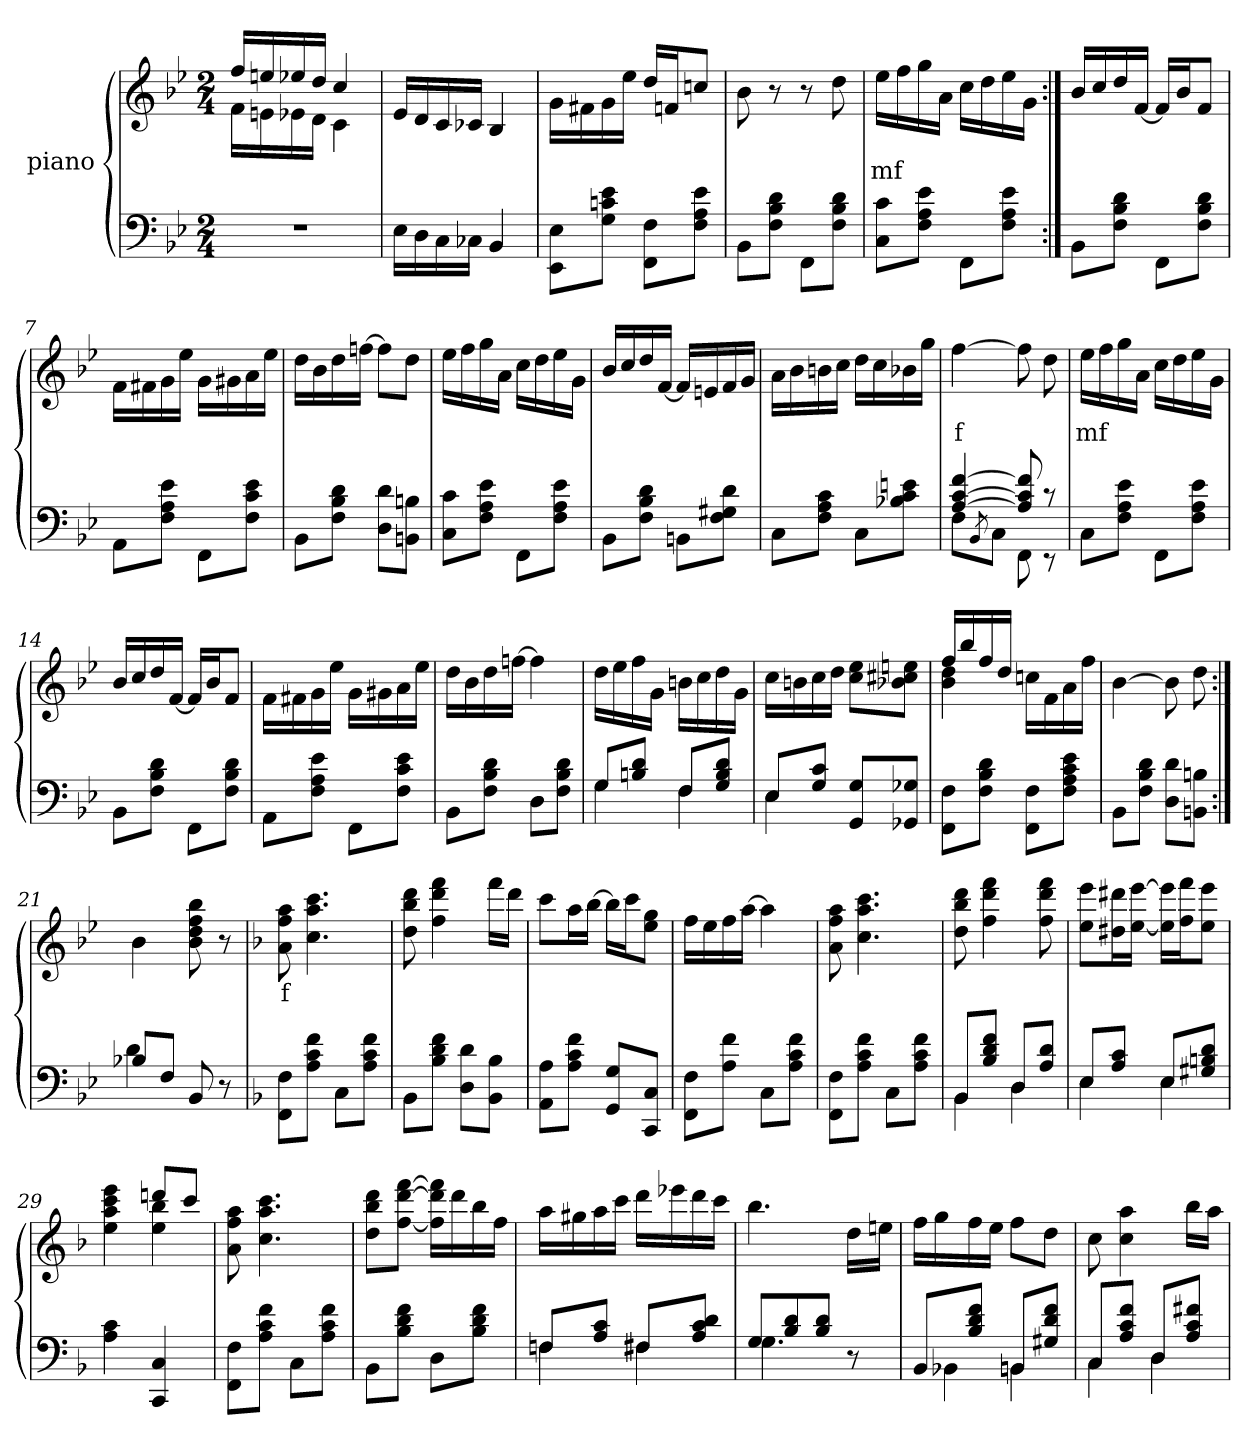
**kern	**kern	**text
*part2	*part1	*part1
*staff2	*staff1	*staff1
*I"piano	*I"piano	*
*clefF4	*clefG2	*
*k[b-e-]	*k[b-e-]	*
*B-:	*B-:	*
*M2/4	*M2/4	*
=1	=1	=1
*	*^	*
2r	16ffLL	16fLL	.
.	16een	16en	.
.	16ee-X	16e-X	.
.	16ddJJ	16dJJ	.
.	4cc	4c	.
*	*v	*v	*
=2	=2	=2
16E-LL	16e-LL	.
16D	16d	.
16C	16c	.
16C-XJJ	16c-XJJ	.
4BB-	4B-	.
=3	=3	=3
8E- 8EE-L	16gLL	.
.	16f#X	.
8e- 8cn 8GJ	16g	.
.	16ee-JJ	.
8F 8FFL	16ddLL	.
.	16fnJ	.
8e- 8A 8FJ	8ccnJ	.
=4	=4	=4
8BB-L	8b-	.
8d 8B- 8FJ	8r	.
8FFL	8r	.
8d 8B- 8FJ	8dd	.
=5	=5	=5
8c 8CL	16ee-LL	mf
.	16ff	.
8e- 8A 8FJ	16gg	.
.	16aJJ	.
8FFL	16ccLL	.
.	16dd	.
8e- 8A 8FJ	16ee-	.
.	16gJJ	.
=6:|!	=6:|!	=6:|!
8BB-L	16b-LL	.
.	16cc	.
8d 8B- 8FJ	16dd	.
.	[16fJJ	.
8FFL	16fLL]	.
.	16b-J	.
8d 8B- 8FJ	8fJ	.
=7	=7	=7
8AAL	16fLL	.
.	16f#X	.
8e- 8A 8FJ	16g	.
.	16ee-JJ	.
8FFL	16gLL	.
.	16g#X	.
8e- 8c 8FJ	16a	.
.	16ee-JJ	.
=8	=8	=8
8BB-L	16ddLL	.
.	16b-	.
8d 8B- 8FJ	16dd	.
.	[16ffnJJ	.
8d 8DL	8ffL]	.
8Bn 8BBnJ	8ddJ	.
=9	=9	=9
8c 8CL	16ee-LL	.
.	16ff	.
8e- 8A 8FJ	16gg	.
.	16aJJ	.
8FFL	16ccLL	.
.	16dd	.
8e- 8A 8FJ	16ee-	.
.	16gJJ	.
=10	=10	=10
8BB-L	16b-LL	.
.	16cc	.
8d 8B- 8FJ	16dd	.
.	[16fJJ	.
8BBnL	16fLL]	.
.	16en	.
8d 8G#X 8FJ	16f	.
.	16gJJ	.
=11	=11	=11
8CL	16aLL	.
.	16b-	.
8c 8A 8FJ	16bn	.
.	16ccJJ	.
8CL	16ddLL	.
.	16cc	.
8en 8c 8B-XJ	16b-X	.
.	16ggJJ	.
=12	=12	=12
*^	*	*
[4f [4c [4A	8FL	[4ff	f
.	8qBB-	.	.
.	8CJ	.	.
8f] 8c] 8A]	8FF	8ff]	.
8r	8r	8dd	.
*v	*v	*	*
=13	=13	=13
8CL	16ee-LL	mf
.	16ff	.
8e- 8A 8FJ	16gg	.
.	16aJJ	.
8FFL	16ccLL	.
.	16dd	.
8e- 8A 8FJ	16ee-	.
.	16gJJ	.
=14	=14	=14
8BB-L	16b-LL	.
.	16cc	.
8d 8B- 8FJ	16dd	.
.	[16fJJ	.
8FFL	16fLL]	.
.	16b-J	.
8d 8B- 8FJ	8fJ	.
=15	=15	=15
8AAL	16fLL	.
.	16f#X	.
8e- 8A 8FJ	16g	.
.	16ee-JJ	.
8FFL	16gLL	.
.	16g#X	.
8e- 8c 8FJ	16a	.
.	16ee-JJ	.
=16	=16	=16
8BB-L	16ddLL	.
.	16b-	.
8d 8B- 8FJ	16dd	.
.	[16ffnJJ	.
8DL	4ff]	.
8d 8B- 8FJ	.	.
=17	=17	=17
*^	*	*
8GL	4G	16ddLL	.
.	.	16ee-	.
8d 8BnJ	.	16ff	.
.	.	16gJJ	.
8FL	4F	16bnLL	.
.	.	16cc	.
8d 8B 8GJ	.	16dd	.
.	.	16gJJ	.
=18	=18	=18	=18
8E-L	4E-	16ccLL	.
.	.	16bn	.
8c 8GJ	.	16cc	.
.	.	16ddJJ	.
8G 8GGL	4ryy	8ee- 8ccL	.
8G-X 8GG-XJ	.	8een 8cc#X 8b-XJ	.
*v	*v	*	*
=19	=19	=19
*	*^	*
8F 8FFL	16ffLL	4dd 4b-	.
.	16bb-	.	.
8d 8B- 8FJ	16ff	.	.
.	16ddJJ	.	.
8F 8FFL	16ccnLL	4ryy	.
.	16f	.	.
8e- 8c 8A 8FJ	16a	.	.
.	16ffJJ	.	.
*	*v	*v	*
=20	=20	=20
8BB-L	[4b-	.
8d 8B- 8FJ	.	.
8d 8DL	8b-]	.
8Bn 8BBnJ	8dd	.
=21:|!	=21:|!	=21:|!
*^	*	*
8B-XL	4d	4b-	.
8FJ	.	.	.
4ryy	8BB-	8bb- 8ff 8dd 8b-	.
.	8r	8r	.
*v	*v	*	*
=22	=22	=22
*k[b-]	*k[b-]	*
8F 8FFL	8aa 8ff 8a	f
8f 8c 8AJ	4.ccc 4.aa 4.cc	.
8CL	.	.
8f 8c 8AJ	.	.
=23	=23	=23
8BB-L	8ddd 8bb- 8dd	.
8f 8d 8B-J	4fff 4ddd 4ff	.
8d 8DL	.	.
8B- 8BB-J	16fffLL	.
.	16dddJJ	.
=24	=24	=24
8A 8AAL	8cccL	.
8f 8c 8AJ	16aaL	.
.	[16bb-JJ	.
8G 8GGL	16bb-LL]	.
.	16cccJ	.
8C 8CCJ	8gg 8eeJ	.
=25	=25	=25
8F 8FFL	16ffLL	.
.	16ee	.
8f 8AJ	16ff	.
.	[16aaJJ	.
8CL	4aa]	.
8f 8c 8AJ	.	.
=26	=26	=26
8F 8FFL	8aa 8ff 8a	.
8f 8c 8AJ	4.ccc 4.aa 4.cc	.
8CL	.	.
8f 8c 8AJ	.	.
=27	=27	=27
*^	*	*
8BB-L	4BB-	8ddd 8bb- 8dd	.
8f 8d 8B-J	.	4fff 4ddd 4ff	.
8DL	4D	.	.
8d 8AJ	.	8fff 8ddd 8ff	.
=28	=28	=28	=28
8EL	4E	8eee 8eeL	.
8c 8AJ	.	16ddd#X 16dd#XL	.
.	.	[16eee [16eeJJ	.
8EL	4E	16eee] 16ee]LL	.
.	.	16fff 16ffJ	.
8d 8Bn 8G#XJ	.	8eee 8eeJ	.
*v	*v	*	*
=29	=29	=29
*	*^	*
4c 4A	4eee 4ccc 4aa 4ee	4ryy	.
4C 4CC	8dddnL	4bb- 4ee	.
.	8cccJ	.	.
*	*v	*v	*
=30	=30	=30
8F 8FFL	8aa 8ff 8a	.
8f 8c 8AJ	4.ccc 4.aa 4.cc	.
8CL	.	.
8f 8c 8AJ	.	.
=31	=31	=31
8BB-L	8ddd 8bb- 8ddL	.
8f 8d 8B-J	[8fff [8ddd [8ffJ	.
8DL	16fff] 16ddd] 16ff]LL	.
.	16ddd	.
8f 8d 8B-J	16bb-	.
.	16ffJJ	.
=32	=32	=32
*^	*	*
8FL	4Fn	16aaLL	.
.	.	16gg#X	.
8c 8AJ	.	16aa	.
.	.	16cccJJ	.
8F#XL	4F#X	16dddLL	.
.	.	16eee-X	.
8d 8c 8AJ	.	16ddd	.
.	.	16cccJJ	.
=33	=33	=33	=33
8GL	4.G	4.bb-	.
8d 8B-	.	.	.
8d 8B-J	.	.	.
8r	8ryy	16ddLL	.
.	.	16eenJJ	.
=34	=34	=34	=34
8BB-L	4BB-X	16ffLL	.
.	.	16gg	.
8f 8d 8B-J	.	16ff	.
.	.	16eeJJ	.
8BBnL	4BBn	8ffL	.
8f 8d 8G#XJ	.	8ddJ	.
=35	=35	=35	=35
8CL	4C	8cc	.
8f 8c 8AJ	.	4aa 4cc	.
8DL	4D	.	.
8f#X 8c 8AJ	.	16bb-LL	.
.	.	16aaJJ	.
*v	*v	*	*
=	=	=
*-	*-	*-
